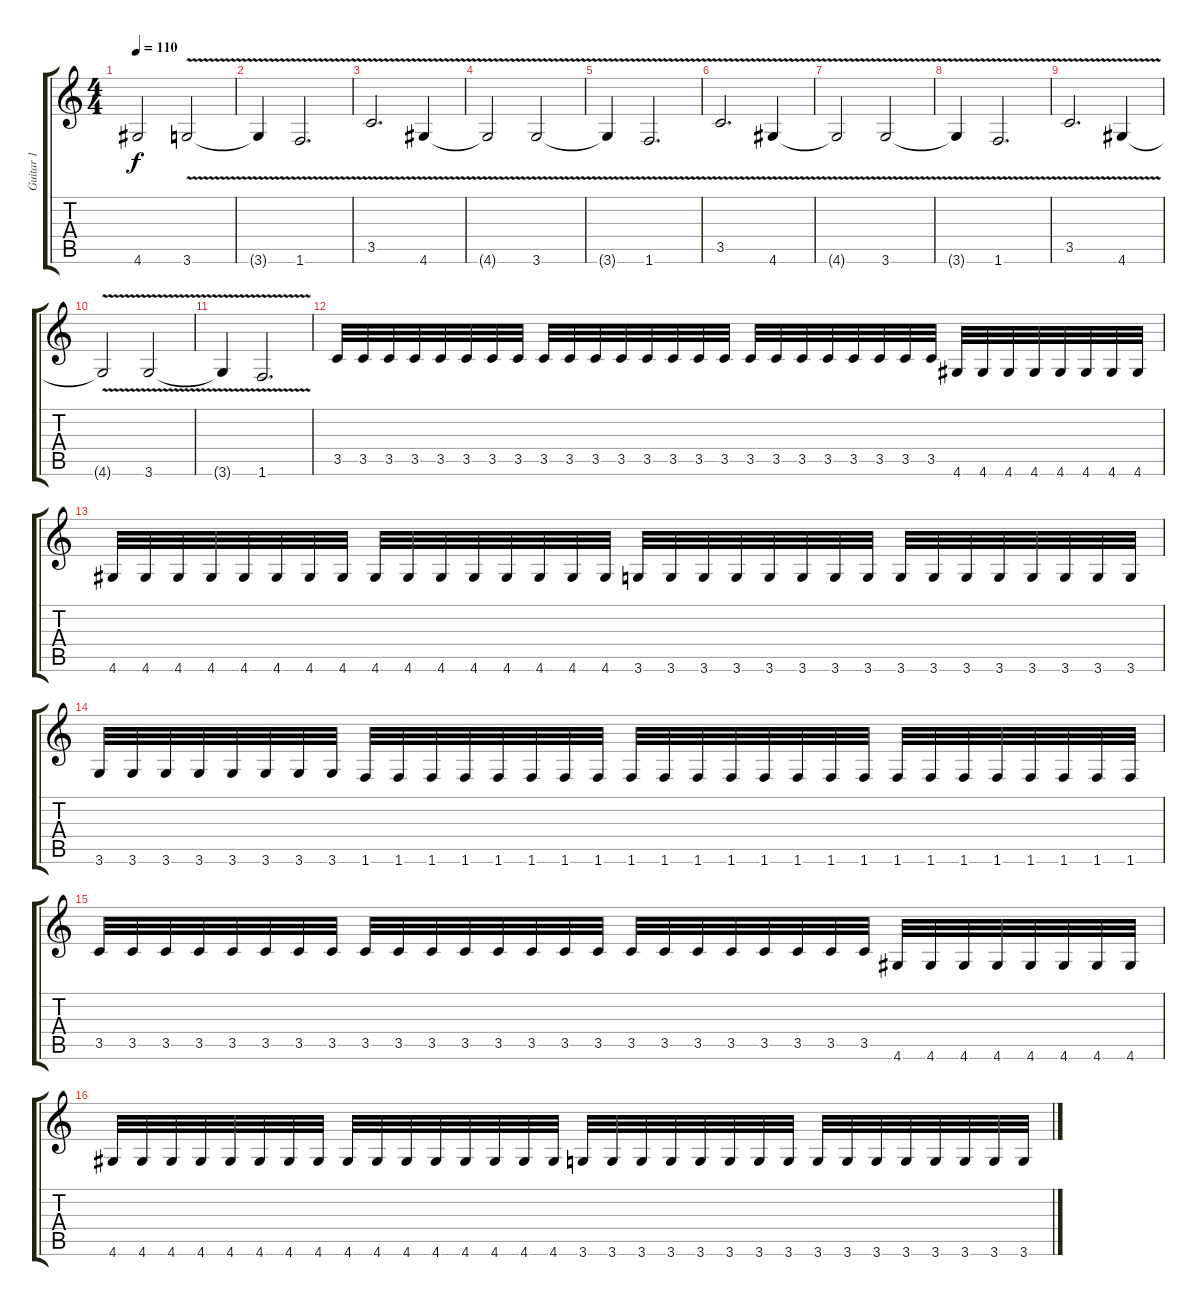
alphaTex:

\track ("Guitar 1" "Guitar 1") {instrument distortionguitar}
\staff {score tabs}
\tuning (E4 B3 G3 D3 A2 E2) {hide}
\ts (4 4)
\tempo 110
\clef g2
\ks c
4.6{t}.2{dy f} 3.6{v}.2 |
3.6{t}.4 1.6{v}.2{d} |
3.5{v}.2{d} 4.6{v}.4 |
4.6{t}.2 3.6{v}.2 |
3.6{t}.4 1.6{v}.2{d} |
3.5{v}.2{d} 4.6{v}.4 |
4.6{t}.2 3.6{v}.2 |
3.6{t}.4 1.6{v}.2{d} |
3.5{v}.2{d} 4.6{v}.4 |
4.6{t}.2 3.6{v}.2 |
3.6{t}.4 1.6{v}.2{d} |
3.5.32 3.5.32 3.5.32 3.5.32 3.5.32 3.5.32 3.5.32 3.5.32 3.5.32 3.5.32 3.5.32 3.5.32 3.5.32 3.5.32 3.5.32 3.5.32 3.5.32 3.5.32 3.5.32 3.5.32 3.5.32 3.5.32 3.5.32 3.5.32 4.6.32 4.6.32 4.6.32 4.6.32 4.6.32 4.6.32 4.6.32 4.6.32 |
4.6.32 4.6.32 4.6.32 4.6.32 4.6.32 4.6.32 4.6.32 4.6.32 4.6.32 4.6.32 4.6.32 4.6.32 4.6.32 4.6.32 4.6.32 4.6.32 3.6.32 3.6.32 3.6.32 3.6.32 3.6.32 3.6.32 3.6.32 3.6.32 3.6.32 3.6.32 3.6.32 3.6.32 3.6.32 3.6.32 3.6.32 3.6.32 |
3.6.32 3.6.32 3.6.32 3.6.32 3.6.32 3.6.32 3.6.32 3.6.32 1.6.32 1.6.32 1.6.32 1.6.32 1.6.32 1.6.32 1.6.32 1.6.32 1.6.32 1.6.32 1.6.32 1.6.32 1.6.32 1.6.32 1.6.32 1.6.32 1.6.32 1.6.32 1.6.32 1.6.32 1.6.32 1.6.32 1.6.32 1.6.32 |
3.5.32 3.5.32 3.5.32 3.5.32 3.5.32 3.5.32 3.5.32 3.5.32 3.5.32 3.5.32 3.5.32 3.5.32 3.5.32 3.5.32 3.5.32 3.5.32 3.5.32 3.5.32 3.5.32 3.5.32 3.5.32 3.5.32 3.5.32 3.5.32 4.6.32 4.6.32 4.6.32 4.6.32 4.6.32 4.6.32 4.6.32 4.6.32 |
4.6.32 4.6.32 4.6.32 4.6.32 4.6.32 4.6.32 4.6.32 4.6.32 4.6.32 4.6.32 4.6.32 4.6.32 4.6.32 4.6.32 4.6.32 4.6.32 3.6.32 3.6.32 3.6.32 3.6.32 3.6.32 3.6.32 3.6.32 3.6.32 3.6.32 3.6.32 3.6.32 3.6.32 3.6.32 3.6.32 3.6.32 3.6.32
